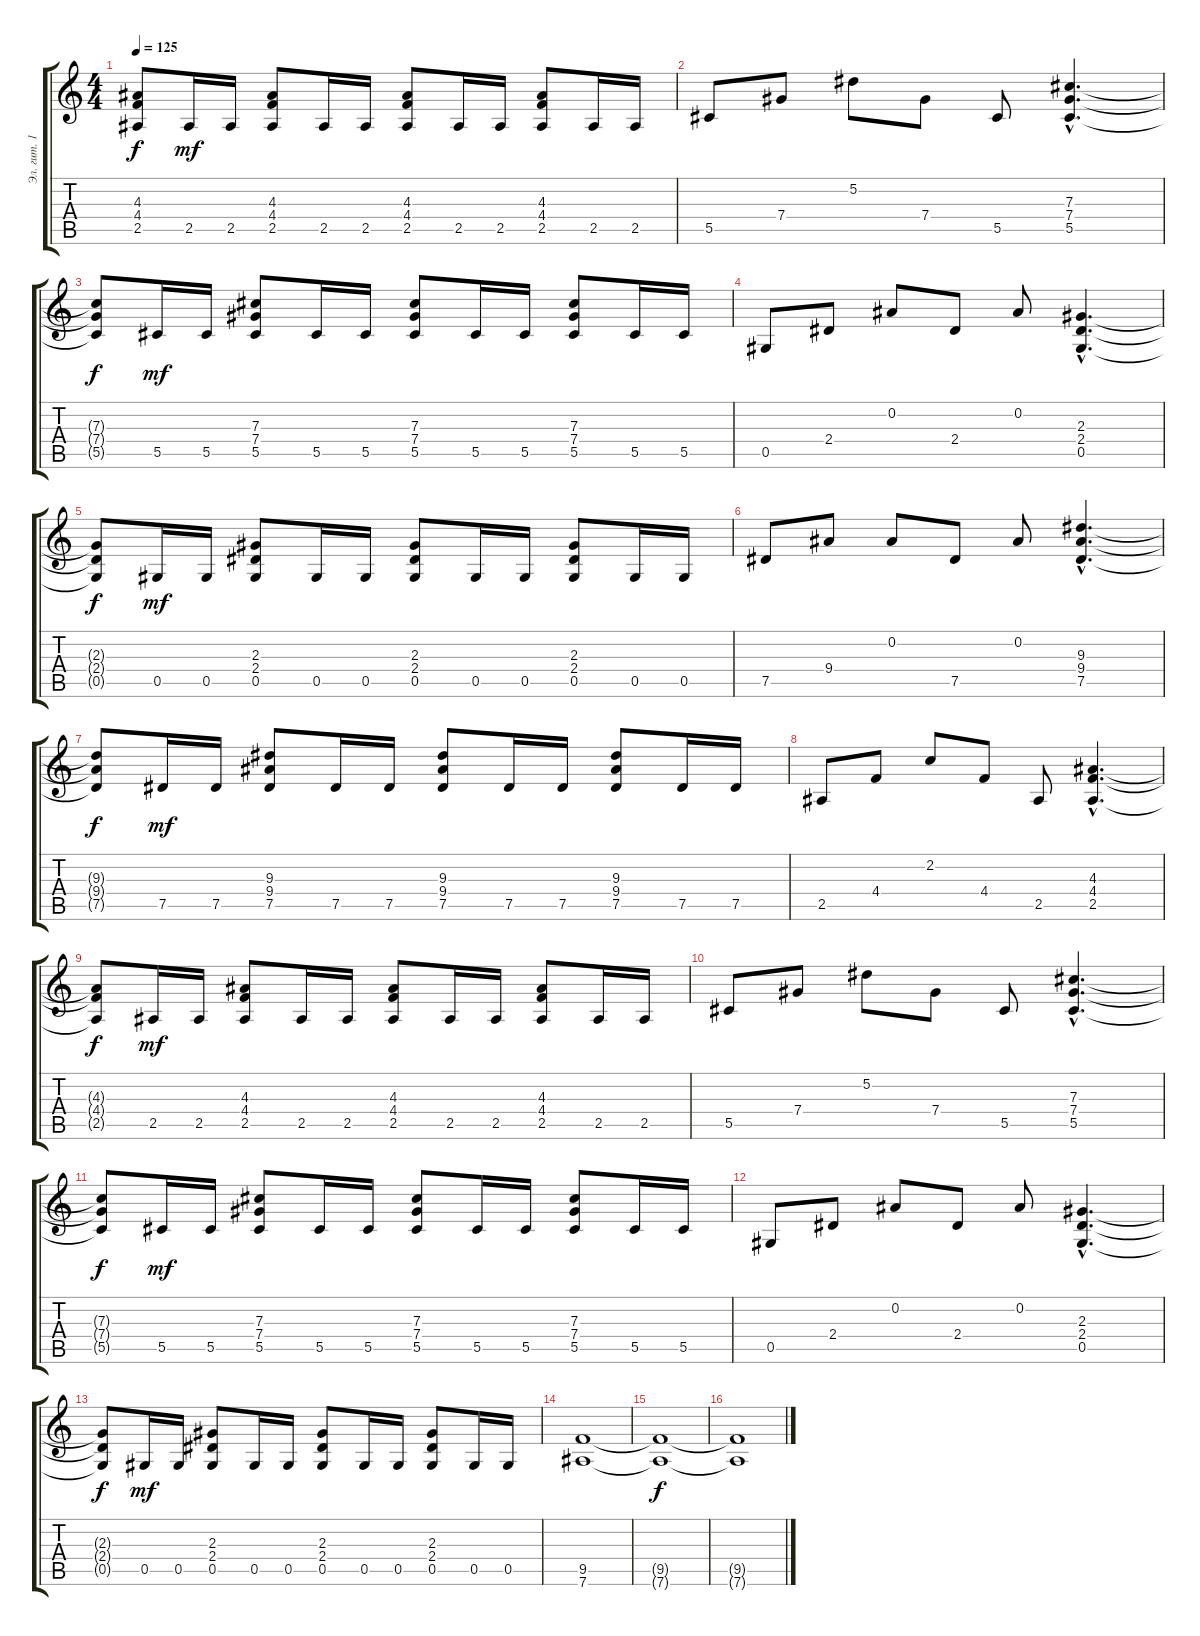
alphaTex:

\track ("Эл. гит. 1" "Эл. гит. 1") {instrument distortionguitar}
\staff {score tabs}
\tuning (Eb4 Bb3 Gb3 Db3 Ab2 Eb2) {hide}
\ts (4 4)
\tempo 125
\clef g2
\ks c
(4.3{t} 4.4{t} 2.5{t}).8{dy f} 2.5.16{dy mf} 2.5.16 (4.3 4.4 2.5).8 2.5.16 2.5.16 (4.3 4.4 2.5).8 2.5.16 2.5.16 (4.3 4.4 2.5).8 2.5.16 2.5.16 |
5.5.8 7.4.8 5.2.8 7.4.8 5.5.8 (7.3{hac} 7.4{hac} 5.5{hac}).4{d} |
(7.3{t} 7.4{t} 5.5{t}).8{dy f} 5.5.16{dy mf} 5.5.16 (7.3 7.4 5.5).8 5.5.16 5.5.16 (7.3 7.4 5.5).8 5.5.16 5.5.16 (7.3 7.4 5.5).8 5.5.16 5.5.16 |
0.5.8 2.4.8 0.2.8 2.4.8 0.2.8 (2.3{hac} 2.4{hac} 0.5{hac}).4{d} |
(2.3{t} 2.4{t} 0.5{t}).8{dy f} 0.5.16{dy mf} 0.5.16 (2.3 2.4 0.5).8 0.5.16 0.5.16 (2.3 2.4 0.5).8 0.5.16 0.5.16 (2.3 2.4 0.5).8 0.5.16 0.5.16 |
7.5.8 9.4.8 0.2.8 7.5.8 0.2.8 (9.3{hac} 9.4{hac} 7.5{hac}).4{d} |
(9.3{t} 9.4{t} 7.5{t}).8{dy f} 7.5.16{dy mf} 7.5.16 (9.3 9.4 7.5).8 7.5.16 7.5.16 (9.3 9.4 7.5).8 7.5.16 7.5.16 (9.3 9.4 7.5).8 7.5.16 7.5.16 |
2.5.8 4.4.8 2.2.8 4.4.8 2.5.8 (4.3{hac} 4.4{hac} 2.5{hac}).4{d} |
(4.3{t} 4.4{t} 2.5{t}).8{dy f} 2.5.16{dy mf} 2.5.16 (4.3 4.4 2.5).8 2.5.16 2.5.16 (4.3 4.4 2.5).8 2.5.16 2.5.16 (4.3 4.4 2.5).8 2.5.16 2.5.16 |
5.5.8 7.4.8 5.2.8 7.4.8 5.5.8 (7.3{hac} 7.4{hac} 5.5{hac}).4{d} |
(7.3{t} 7.4{t} 5.5{t}).8{dy f} 5.5.16{dy mf} 5.5.16 (7.3 7.4 5.5).8 5.5.16 5.5.16 (7.3 7.4 5.5).8 5.5.16 5.5.16 (7.3 7.4 5.5).8 5.5.16 5.5.16 |
0.5.8 2.4.8 0.2.8 2.4.8 0.2.8 (2.3{hac} 2.4{hac} 0.5{hac}).4{d} |
(2.3{t} 2.4{t} 0.5{t}).8{dy f} 0.5.16{dy mf} 0.5.16 (2.3 2.4 0.5).8 0.5.16 0.5.16 (2.3 2.4 0.5).8 0.5.16 0.5.16 (2.3 2.4 0.5).8 0.5.16 0.5.16 |
(9.5 7.6).1 |
(9.5{t} 7.6{t}).1{dy f} |
(9.5{t} 7.6{t}).1
